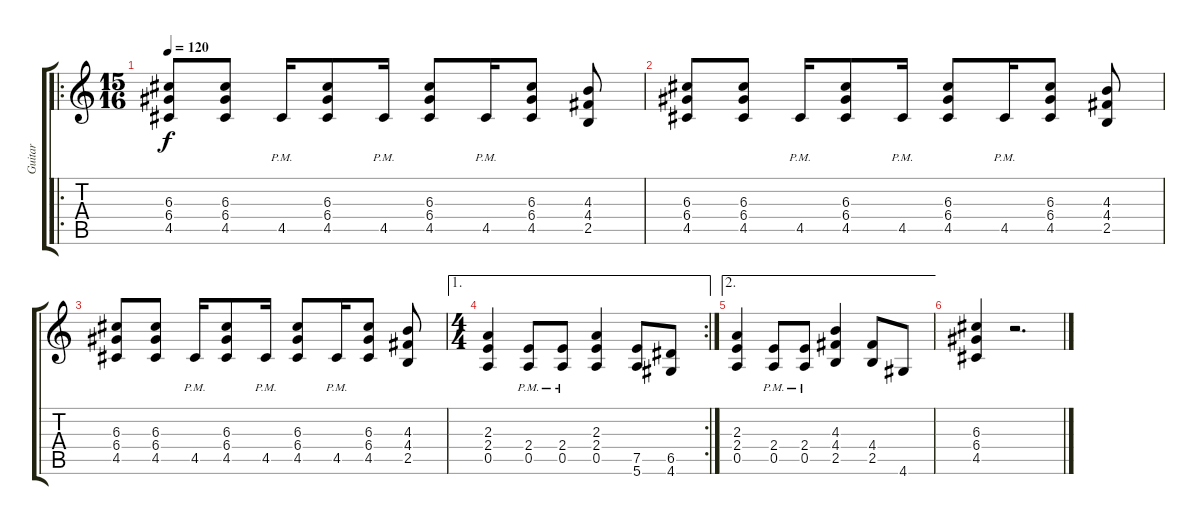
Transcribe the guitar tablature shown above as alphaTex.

\track ("Guitar" "Guitar") {instrument acousticguitarnylon}
\staff {score tabs}
\tuning (E4 B3 G3 D3 A2 E2) {hide}
\ro
\ts (15 16)
\tempo 120
\clef g2
\ks c
(6.3 6.4 4.5).8{dy f} (6.3 6.4 4.5).8 4.5{pm}.16 (6.3 6.4 4.5).8 4.5{pm}.16 (6.3 6.4 4.5).8 4.5{pm}.16 (6.3 6.4 4.5).8 (4.3 4.4 2.5).8 |
(6.3 6.4 4.5).8 (6.3 6.4 4.5).8 4.5{pm}.16 (6.3 6.4 4.5).8 4.5{pm}.16 (6.3 6.4 4.5).8 4.5{pm}.16 (6.3 6.4 4.5).8 (4.3 4.4 2.5).8 |
(6.3 6.4 4.5).8 (6.3 6.4 4.5).8 4.5{pm}.16 (6.3 6.4 4.5).8 4.5{pm}.16 (6.3 6.4 4.5).8 4.5{pm}.16 (6.3 6.4 4.5).8 (4.3 4.4 2.5).8 |
\ae 1
\rc 2
\ts (4 4)
(2.3 2.4 0.5).4 (2.4{pm} 0.5{pm}).8 (2.4{pm} 0.5{pm}).8 (2.3 2.4 0.5).4 (7.5 5.6).8 (6.5 4.6).8 |
\ae 2
(2.3 2.4 0.5).4 (2.4{pm} 0.5{pm}).8 (2.4{pm} 0.5{pm}).8 (4.3 4.4 2.5).4 (4.4 2.5).8 4.6.8 |
(6.3 6.4 4.5).4 r.2{d}
